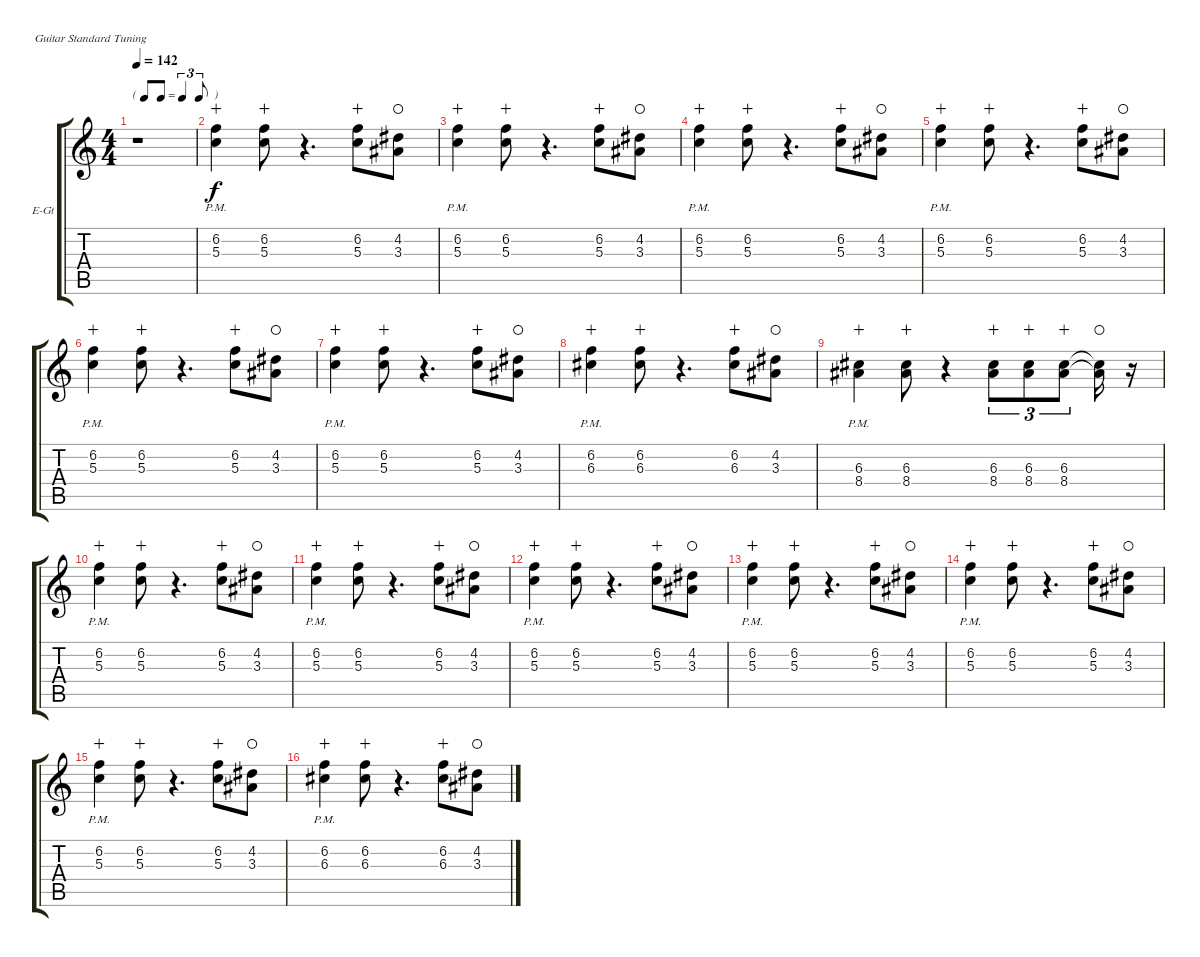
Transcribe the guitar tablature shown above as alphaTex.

\defaultSystemsLayout 4
\bracketExtendMode groupsimilarinstruments
\firstSystemTrackNameOrientation horizontal
\otherSystemsTrackNameOrientation horizontal
\track ("Triplet Wah Guitar" "E-Gt") {instrument overdrivenguitar}
\staff {score tabs}
\tuning (E4 B3 G3 D3 A2 E2)
\ts (4 4)
\tf triplet8th
\tempo 142
\clef g2
\ks c
r.1{dy f instrument overdrivenguitar} |
(5.3{pm} 6.2{pm}).4{wahc} (5.3 6.2).8{wahc} r.4{d} (5.3 6.2).8{wahc} (3.3 4.2).8{waho} |
(5.3{pm} 6.2{pm}).4{wahc} (5.3 6.2).8{wahc} r.4{d} (5.3 6.2).8{wahc} (3.3 4.2).8{waho} |
(5.3{pm} 6.2{pm}).4{wahc} (5.3 6.2).8{wahc} r.4{d} (5.3 6.2).8{wahc} (3.3 4.2).8{waho} |
(5.3{pm} 6.2{pm}).4{wahc} (5.3 6.2).8{wahc} r.4{d} (5.3 6.2).8{wahc} (3.3 4.2).8{waho} |
(5.3{pm} 6.2{pm}).4{wahc} (5.3 6.2).8{wahc} r.4{d} (5.3 6.2).8{wahc} (3.3 4.2).8{waho} |
(5.3{pm} 6.2{pm}).4{wahc} (5.3 6.2).8{wahc} r.4{d} (5.3 6.2).8{wahc} (3.3 4.2).8{waho} |
(6.3{pm} 6.2{pm}).4{wahc} (6.3 6.2).8{wahc} r.4{d} (6.3 6.2).8{wahc} (3.3 4.2).8{waho} |
(6.3{pm} 8.4{pm}).4{wahc} (8.4 6.3).8{wahc} r.4 (8.4 6.3).8{tu (3 2) wahc} (8.4 6.3).8{tu (3 2) wahc} (6.3 8.4).8{tu (3 2) wahc} (6.3{t} 8.4{t}).16{waho} r.16 |
(5.3{pm} 6.2{pm}).4{wahc} (5.3 6.2).8{wahc} r.4{d} (5.3 6.2).8{wahc} (3.3 4.2).8{waho} |
(5.3{pm} 6.2{pm}).4{wahc} (5.3 6.2).8{wahc} r.4{d} (5.3 6.2).8{wahc} (3.3 4.2).8{waho} |
(5.3{pm} 6.2{pm}).4{wahc} (5.3 6.2).8{wahc} r.4{d} (5.3 6.2).8{wahc} (3.3 4.2).8{waho} |
(5.3{pm} 6.2{pm}).4{wahc} (5.3 6.2).8{wahc} r.4{d} (5.3 6.2).8{wahc} (3.3 4.2).8{waho} |
(5.3{pm} 6.2{pm}).4{wahc} (5.3 6.2).8{wahc} r.4{d} (5.3 6.2).8{wahc} (3.3 4.2).8{waho} |
(5.3{pm} 6.2{pm}).4{wahc} (5.3 6.2).8{wahc} r.4{d} (5.3 6.2).8{wahc} (3.3 4.2).8{waho} |
(6.3{pm} 6.2{pm}).4{wahc} (6.3 6.2).8{wahc} r.4{d} (6.3 6.2).8{wahc} (3.3 4.2).8{waho}
